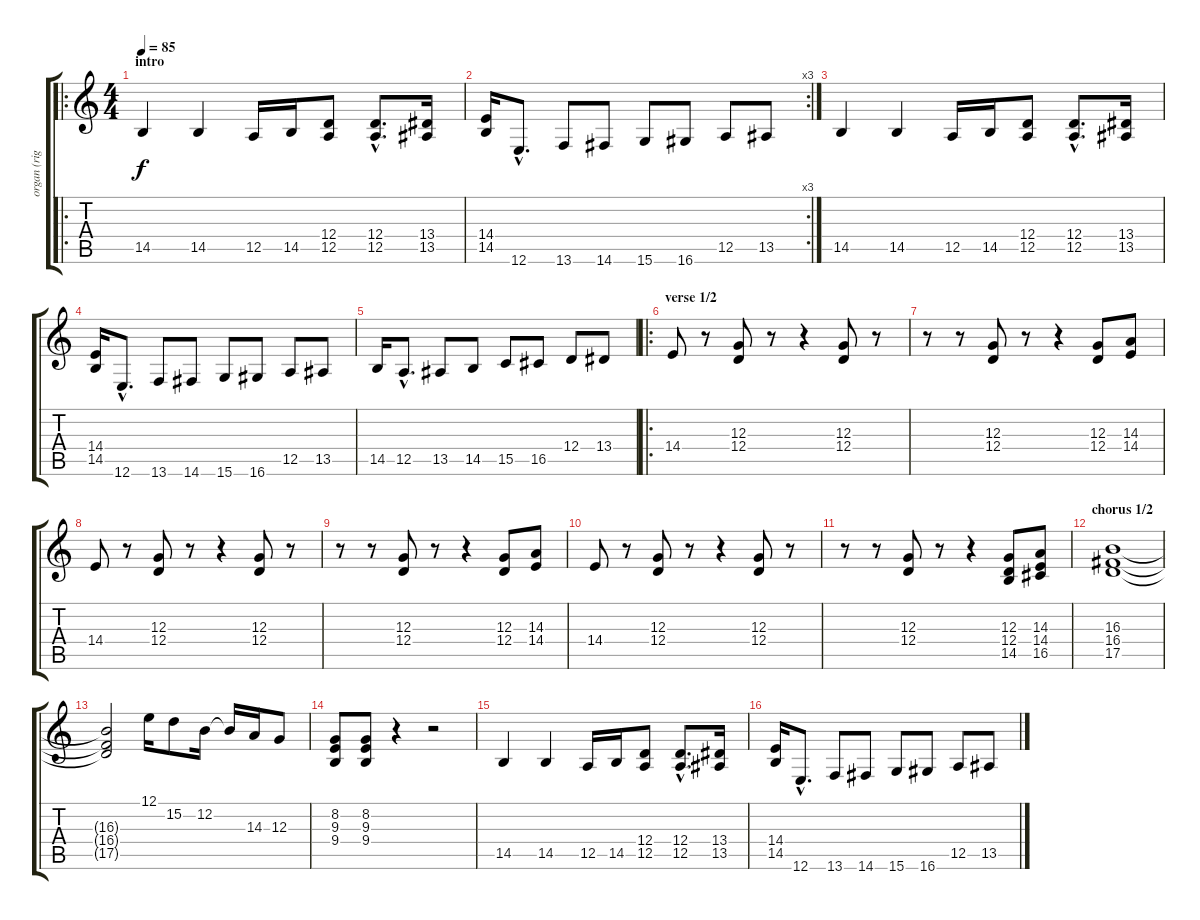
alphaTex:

\track ("organ (right hand)" "organ (rig") {instrument rockorgan}
\staff {score tabs}
\tuning (E4 B3 G3 D3 A2 E2) {hide}
\ro
\ts (4 4)
\section ("" "intro")
\tempo 85
\clef g2
\ks c
14.5.4{dy f instrument rockorgan} 14.5.4 12.5.16 14.5.16 (12.4 12.5).8 (12.4{hac} 12.5{hac}).8{d} (13.4 13.5).16 |
\rc 3
(14.4 14.5).16 12.6{hac}.8{d} 13.6.8 14.6.8 15.6.8 16.6.8 12.5.8 13.5.8 |
14.5.4 14.5.4 12.5.16 14.5.16 (12.4 12.5).8 (12.4{hac} 12.5{hac}).8{d} (13.4 13.5).16 |
(14.4 14.5).16 12.6{hac}.8{d} 13.6.8 14.6.8 15.6.8 16.6.8 12.5.8 13.5.8 |
14.5.16 12.5{hac}.8{d} 13.5.8 14.5.8 15.5.8 16.5.8 12.4.8 13.4.8 |
\ro
\section ("" "verse 1/2")
14.4.8 r.8 (12.3 12.4).8 r.8 r.4 (12.3 12.4).8 r.8 |
r.8 r.8 (12.3 12.4).8 r.8 r.4 (12.3 12.4).8 (14.3 14.4).8 |
14.4.8 r.8 (12.3 12.4).8 r.8 r.4 (12.3 12.4).8 r.8 |
r.8 r.8 (12.3 12.4).8 r.8 r.4 (12.3 12.4).8 (14.3 14.4).8 |
14.4.8 r.8 (12.3 12.4).8 r.8 r.4 (12.3 12.4).8 r.8 |
r.8 r.8 (12.3 12.4).8 r.8 r.4 (12.3 12.4 14.5).8 (14.3 14.4 16.5).8 |
\section ("" "chorus 1/2")
(16.3 16.4 17.5).1 |
(16.3{t} 16.4{t} 17.5{t}).2 12.1.16 15.2.8 12.2.16 12.2{t}.16 14.3.16 12.3.8 |
(8.2 9.3 9.4).8 (8.2 9.3 9.4).8 r.4 r.2 |
14.5.4 14.5.4 12.5.16 14.5.16 (12.4 12.5).8 (12.4{hac} 12.5{hac}).8{d} (13.4 13.5).16 |
(14.4 14.5).16 12.6{hac}.8{d} 13.6.8 14.6.8 15.6.8 16.6.8 12.5.8 13.5.8
